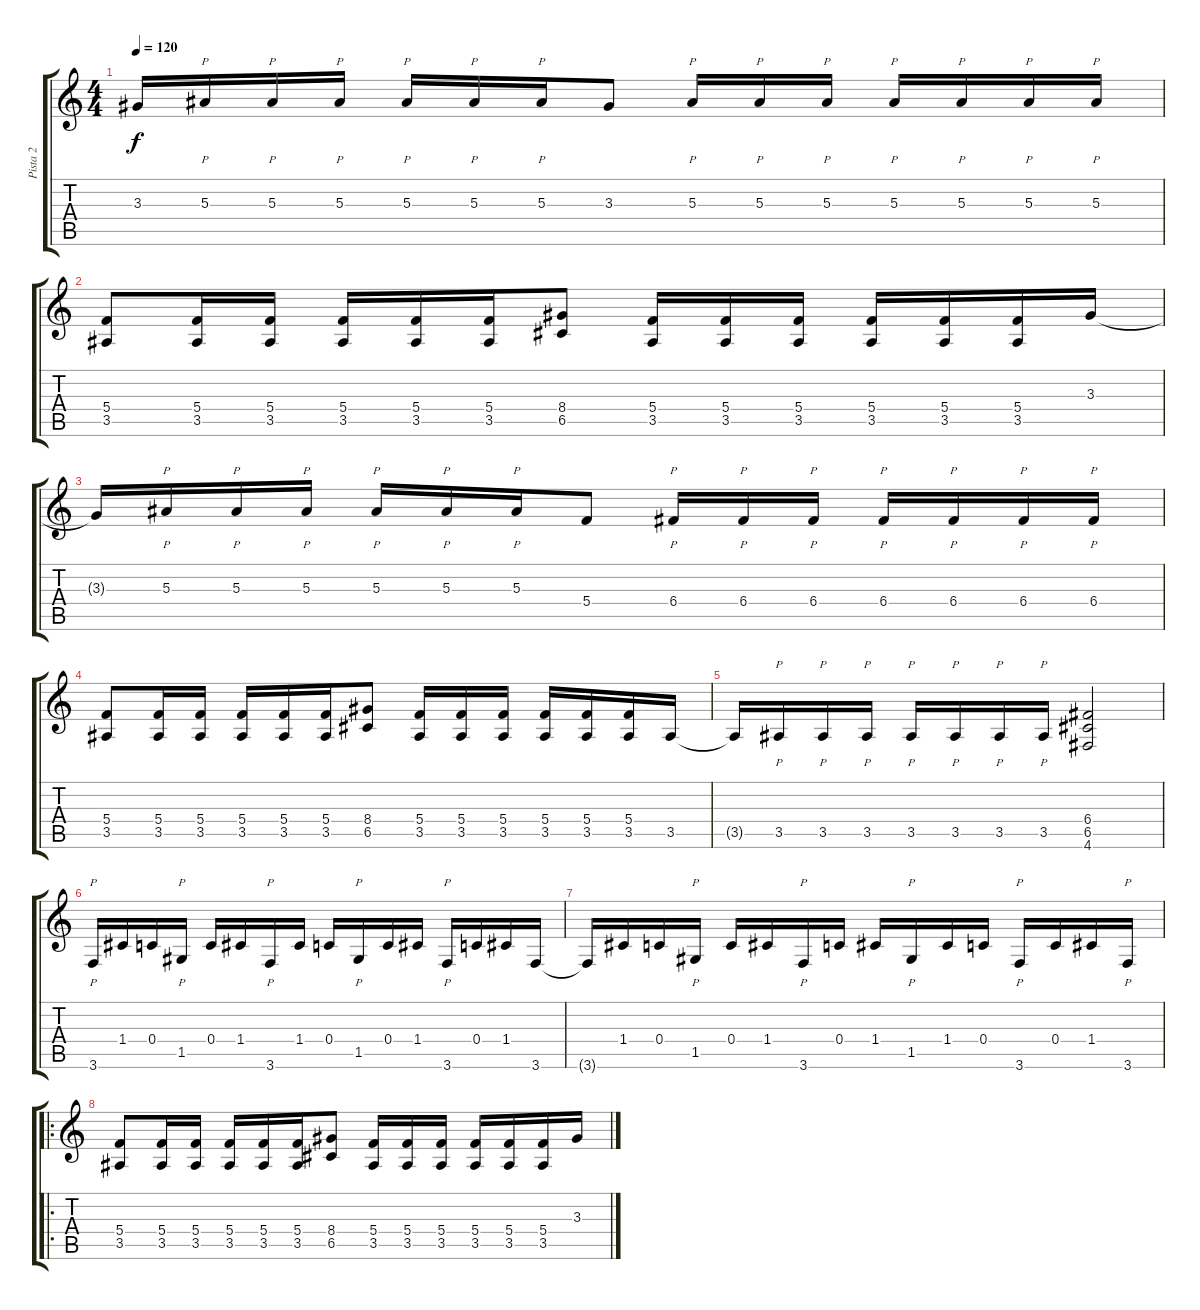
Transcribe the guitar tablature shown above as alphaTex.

\track ("Pista 2" "Pista 2") {instrument overdrivenguitar}
\staff {score tabs}
\tuning (D4 A3 F3 C3 G2 D2) {hide}
\ts (4 4)
\tempo 120
\clef g2
\ks c
3.3{t}.16{dy f} 5.3.16{p} 5.3.16{p} 5.3.16{p} 5.3.16{p} 5.3.16{p} 5.3.16{p} 3.3.8 5.3.16{p} 5.3.16{p} 5.3.16{p} 5.3.16{p} 5.3.16{p} 5.3.16{p} 5.3.16{p} |
(5.4 3.5).8 (5.4 3.5).16 (5.4 3.5).16 (5.4 3.5).16 (5.4 3.5).16 (5.4 3.5).16 (8.4 6.5).8 (5.4 3.5).16 (5.4 3.5).16 (5.4 3.5).16 (5.4 3.5).16 (5.4 3.5).16 (5.4 3.5).16 3.3.16 |
3.3{t}.16 5.3.16{p} 5.3.16{p} 5.3.16{p} 5.3.16{p} 5.3.16{p} 5.3.16{p} 5.4.8 6.4.16{p} 6.4.16{p} 6.4.16{p} 6.4.16{p} 6.4.16{p} 6.4.16{p} 6.4.16{p} |
(5.4 3.5).8 (5.4 3.5).16 (5.4 3.5).16 (5.4 3.5).16 (5.4 3.5).16 (5.4 3.5).16 (8.4 6.5).8 (5.4 3.5).16 (5.4 3.5).16 (5.4 3.5).16 (5.4 3.5).16 (5.4 3.5).16 (5.4 3.5).16 3.5.16 |
3.5{t}.16 3.5.16{p} 3.5.16{p} 3.5.16{p} 3.5.16{p} 3.5.16{p} 3.5.16{p} 3.5.16{p} (6.4 6.5 4.6).2 |
3.6.16{p} 1.4.16 0.4.16 1.5.16{p} 0.4.16 1.4.16 3.6.16{p} 1.4.16 0.4.16 1.5.16{p} 0.4.16 1.4.16 3.6.16{p} 0.4.16 1.4.16 3.6.16 |
3.6{t}.16 1.4.16 0.4.16 1.5.16{p} 0.4.16 1.4.16 3.6.16{p} 0.4.16 1.4.16 1.5.16{p} 1.4.16 0.4.16 3.6.16{p} 0.4.16 1.4.16 3.6.16{p} |
\ro
(5.4 3.5).8 (5.4 3.5).16 (5.4 3.5).16 (5.4 3.5).16 (5.4 3.5).16 (5.4 3.5).16 (8.4 6.5).8 (5.4 3.5).16 (5.4 3.5).16 (5.4 3.5).16 (5.4 3.5).16 (5.4 3.5).16 (5.4 3.5).16 3.3.16
